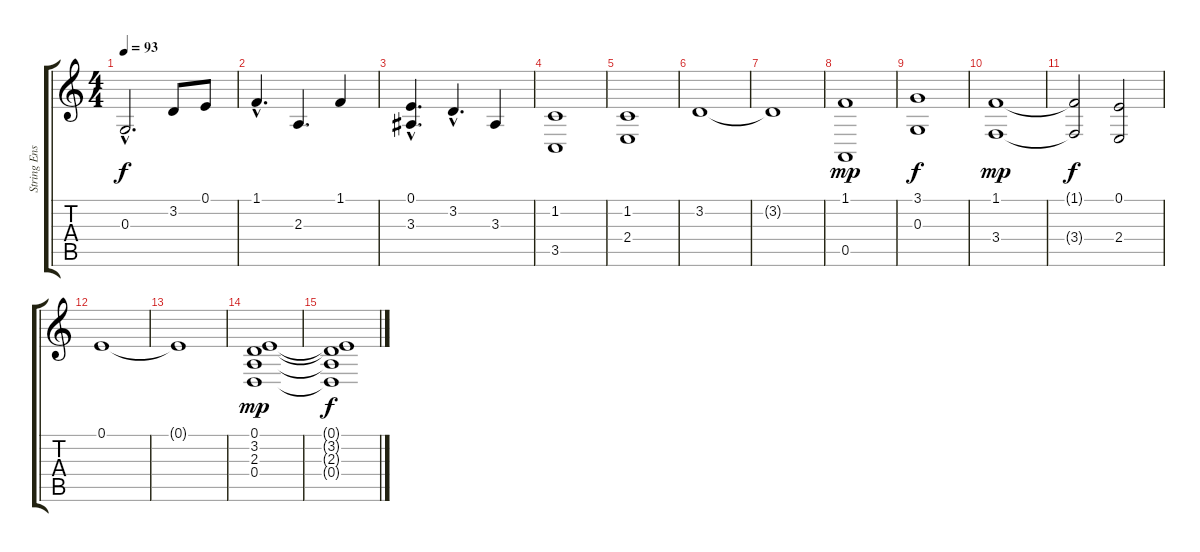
\track ("String Ensemble" "String Ens") {instrument stringensemble1}
\staff {score tabs}
\tuning (E4 B3 G3 D3 A2 E2) {hide}
\ts (4 4)
\tempo 93
\clef g2
\ks c
0.3{hac}.2{d dy f} 3.2.8 0.1.8 |
1.1{hac}.4{d} 2.3.4{d} 1.1.4 |
(0.1{hac} 3.3{hac}).4{d} 3.2{hac}.4{d} 3.3.4 |
(1.2 3.5).1 |
(1.2 2.4).1 |
3.2.1 |
3.2{t}.1 |
(1.1 0.5).1{dy mp} |
(3.1 0.3).1{dy f} |
(1.1 3.4).1{dy mp} |
(1.1{t} 3.4{t}).2{dy f} (0.1 2.4).2 |
0.1.1 |
0.1{t}.1 |
(0.1 3.2 2.3 0.4).1{dy mp} |
(0.1{t} 3.2{t} 2.3{t} 0.4{t}).1{dy f}
